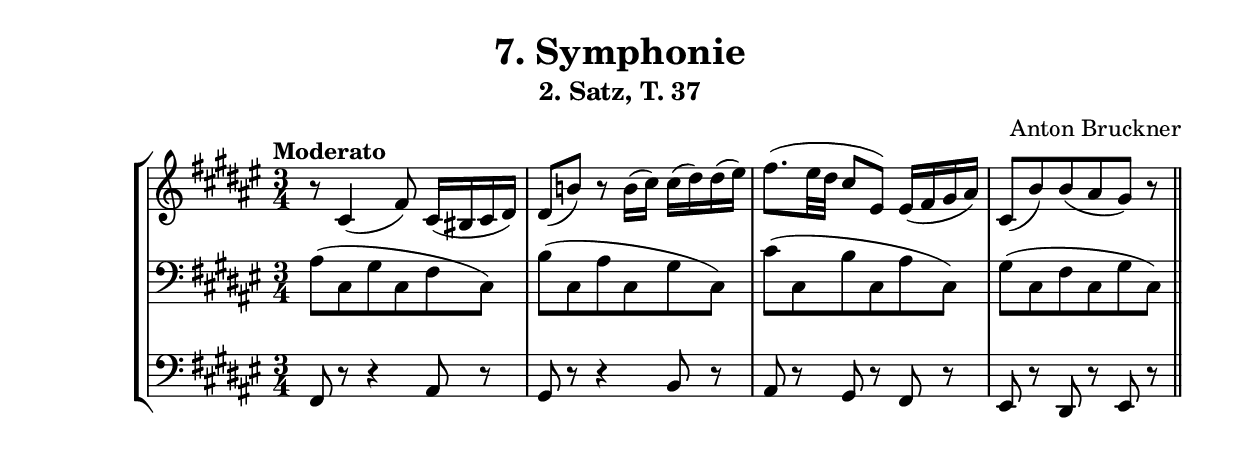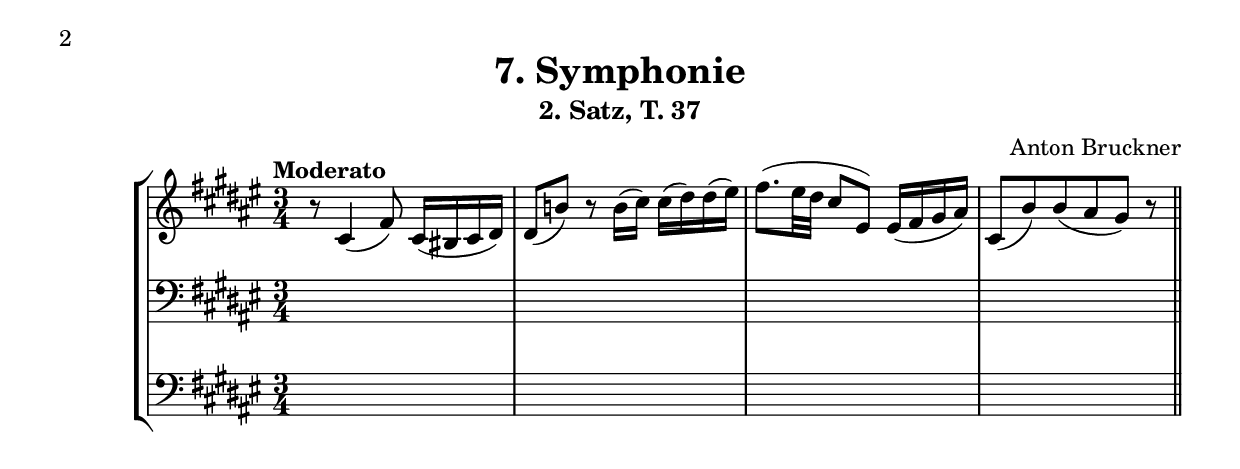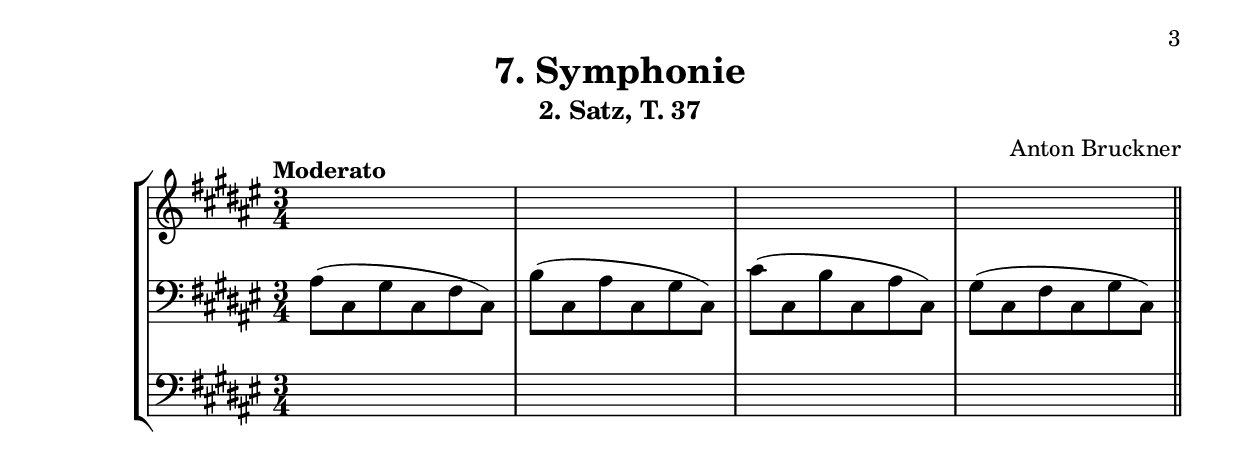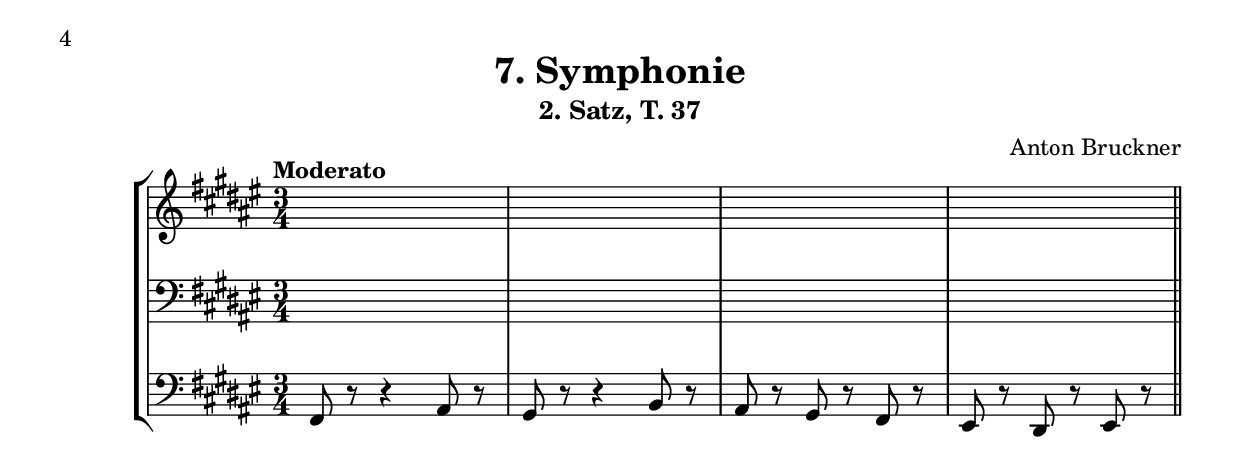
\version "2.12.2"
\include "deutsch.ly"

oben = \relative cis' {r8 cis4( fis8) cis16( his cis dis) dis8( h'!) r h16( cis) cis( dis) dis( eis) fis8.( eis32 dis cis8 eis,) eis16( fis gis ais) cis,8( h') h( ais gis) r}
mitte = \relative ais {ais8( cis, gis' cis, fis cis) h'( cis, ais' cis, gis' cis,) cis'( cis, h' cis, ais' cis,) gis'( cis, fis cis gis' cis,)}
unten = \relative fis, {fis8 r r4 ais8 r gis8 r r4 h8 r ais r gis r fis r eis r dis r eis r}
tacet = {s2. s s s}

\bookpart
{
\header
{
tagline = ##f
composer = "Anton Bruckner"
title = "7. Symphonie"
subtitle = "2. Satz, T. 37"
}

\score
{
\new StaffGroup
<<
\new Staff
{
\tempo "Moderato"
\clef treble \key fis \major \time 3/4 \oben \bar "||"
}
\new Staff
{
\clef bass \key fis \major \time 3/4 \mitte
}
\new Staff
{
\clef bass \key fis \major \time 3/4 \unten
}
>>
\layout { ragged-right = ##f }
}
}

\bookpart
{
\header
{
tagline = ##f
composer = "Anton Bruckner"
title = "7. Symphonie"
subtitle = "2. Satz, T. 37"
}

\score
{
\new StaffGroup
<<
\new Staff
{
\tempo "Moderato"
\clef treble \key fis \major \time 3/4 \oben \bar "||"
}
\new Staff
{
\clef bass \key fis \major \time 3/4 \tacet
}
\new Staff
{
\clef bass \key fis \major \time 3/4 \tacet
}
>>
}
}

\bookpart
{
\header
{
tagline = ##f
composer = "Anton Bruckner"
title = "7. Symphonie"
subtitle = "2. Satz, T. 37"
}

\score
{
\new StaffGroup
<<
\new Staff
{
\tempo "Moderato"
\clef treble \key fis \major \time 3/4 \tacet \bar "||"
}
\new Staff
{
\clef bass \key fis \major \time 3/4 \mitte
}
\new Staff
{
\clef bass \key fis \major \time 3/4 \tacet
}
>>
\layout { ragged-right = ##f }
}
}

\bookpart
{
\header
{
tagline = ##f
composer = "Anton Bruckner"
title = "7. Symphonie"
subtitle = "2. Satz, T. 37"
}

\score
{
\new StaffGroup
<<
\new Staff
{
\tempo "Moderato"
\clef treble \key fis \major \time 3/4 \tacet \bar "||"
}
\new Staff
{
\clef bass \key fis \major \time 3/4 \tacet
}
\new Staff
{
\clef bass \key fis \major \time 3/4 \unten
}
>>
\layout { ragged-right = ##f }
}
}

